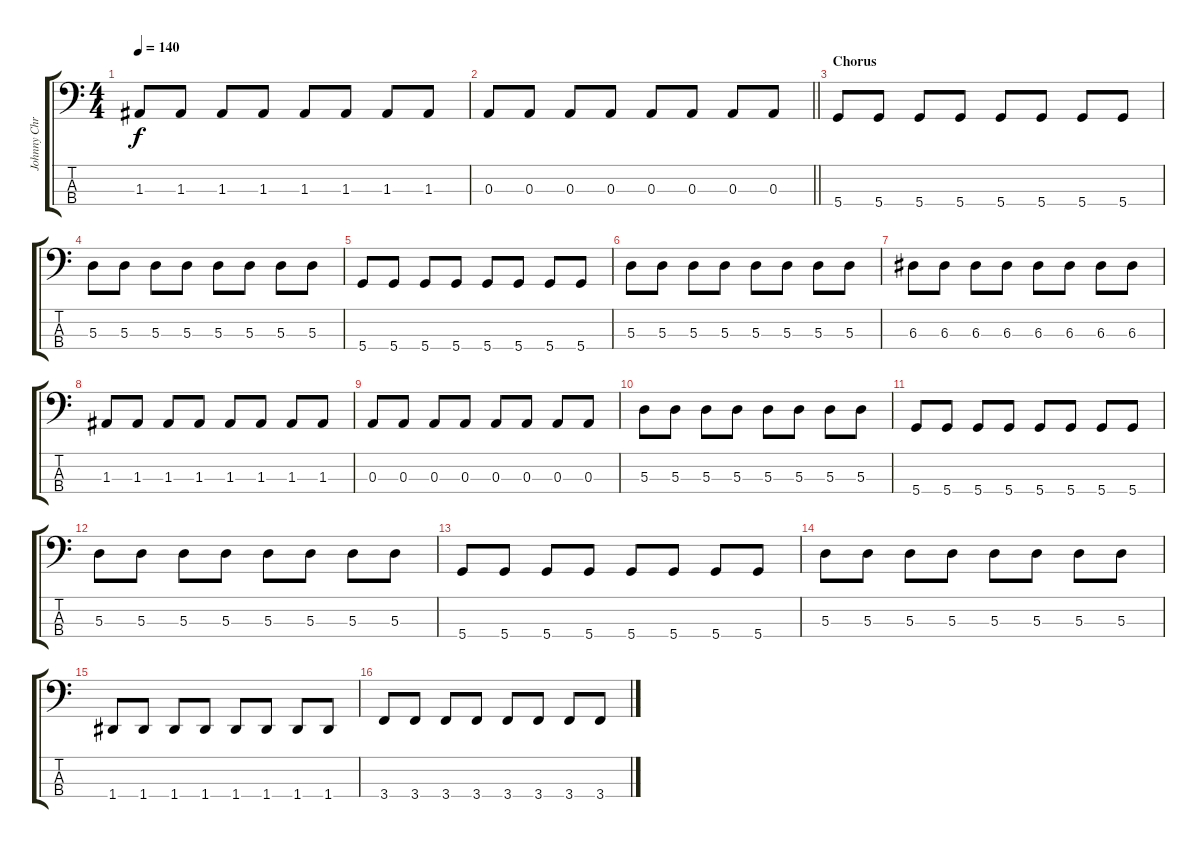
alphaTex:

\track ("Johnny Christ" "Johnny Chr") {instrument electricbassfinger}
\staff {score tabs}
\tuning (G2 D2 A1 D1) {hide}
\ts (4 4)
\tempo 140
\clef f4
\ks c
1.3.8{dy f} 1.3.8 1.3.8 1.3.8 1.3.8 1.3.8 1.3.8 1.3.8 |
\barLineRight lightlight
0.3.8 0.3.8 0.3.8 0.3.8 0.3.8 0.3.8 0.3.8 0.3.8 |
\section ("" "Chorus")
5.4.8 5.4.8 5.4.8 5.4.8 5.4.8 5.4.8 5.4.8 5.4.8 |
5.3.8 5.3.8 5.3.8 5.3.8 5.3.8 5.3.8 5.3.8 5.3.8 |
5.4.8 5.4.8 5.4.8 5.4.8 5.4.8 5.4.8 5.4.8 5.4.8 |
5.3.8 5.3.8 5.3.8 5.3.8 5.3.8 5.3.8 5.3.8 5.3.8 |
6.3.8 6.3.8 6.3.8 6.3.8 6.3.8 6.3.8 6.3.8 6.3.8 |
1.3.8 1.3.8 1.3.8 1.3.8 1.3.8 1.3.8 1.3.8 1.3.8 |
0.3.8 0.3.8 0.3.8 0.3.8 0.3.8 0.3.8 0.3.8 0.3.8 |
5.3.8 5.3.8 5.3.8 5.3.8 5.3.8 5.3.8 5.3.8 5.3.8 |
5.4.8 5.4.8 5.4.8 5.4.8 5.4.8 5.4.8 5.4.8 5.4.8 |
5.3.8 5.3.8 5.3.8 5.3.8 5.3.8 5.3.8 5.3.8 5.3.8 |
5.4.8 5.4.8 5.4.8 5.4.8 5.4.8 5.4.8 5.4.8 5.4.8 |
5.3.8 5.3.8 5.3.8 5.3.8 5.3.8 5.3.8 5.3.8 5.3.8 |
1.4.8 1.4.8 1.4.8 1.4.8 1.4.8 1.4.8 1.4.8 1.4.8 |
3.4.8 3.4.8 3.4.8 3.4.8 3.4.8 3.4.8 3.4.8 3.4.8
